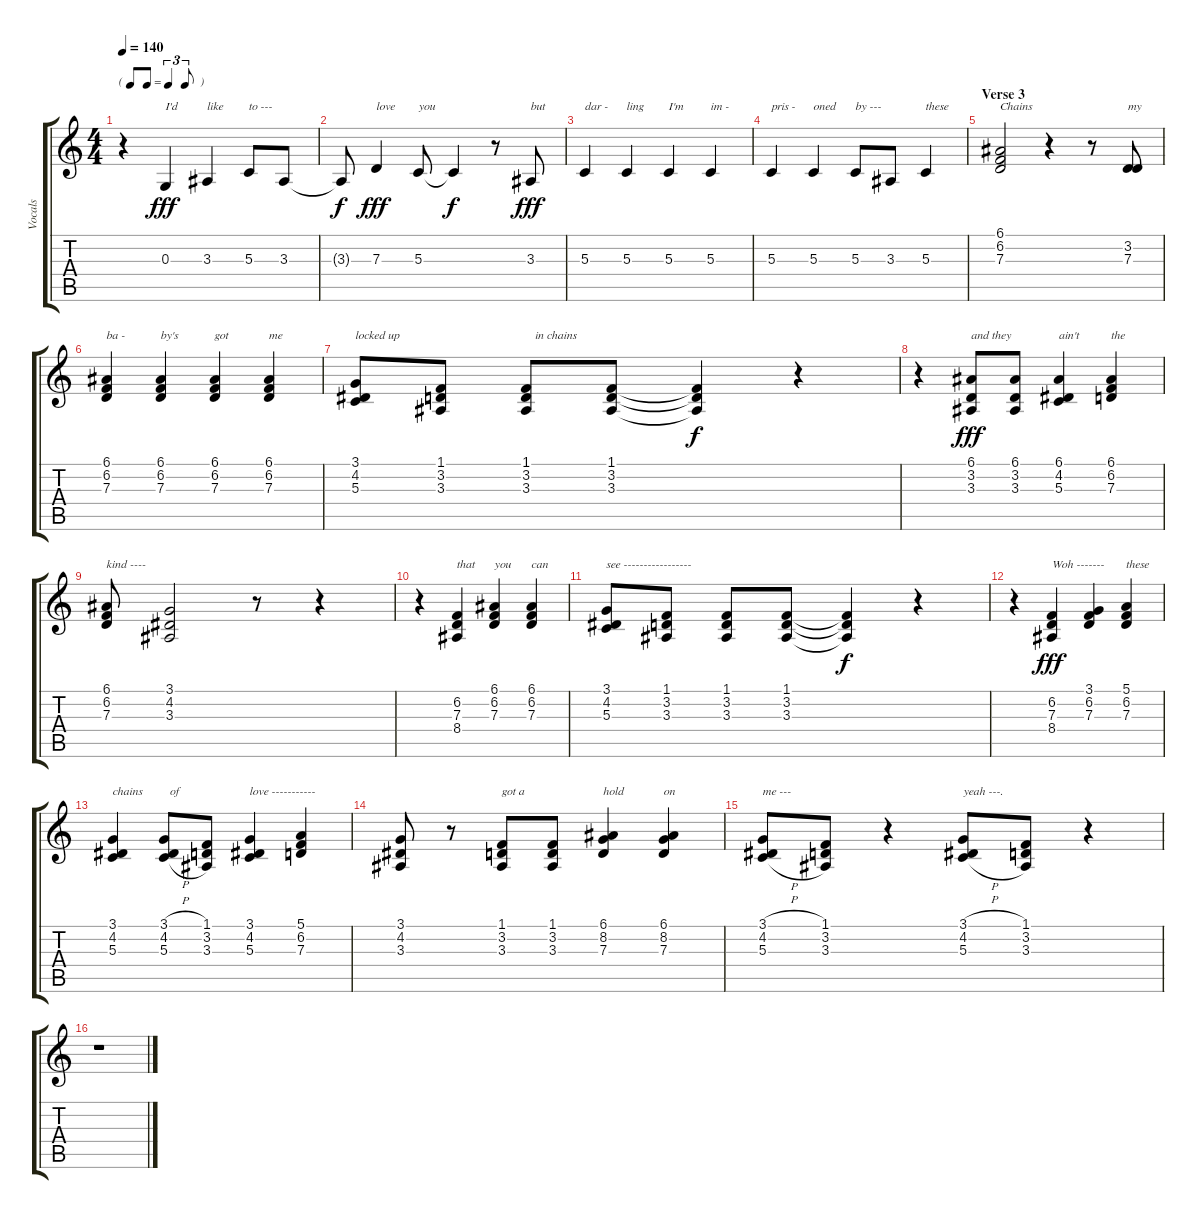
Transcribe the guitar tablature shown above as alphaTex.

\track ("Vocals" "Vocals") {instrument tenorsax}
\staff {score tabs}
\tuning (E4 B3 G3 D3 A2 E2) {hide}
\ts (4 4)
\tf triplet8th
\tempo 140
\clef g2
\ks c
r.4{dy f} 0.3.4{txt "I'd" dy fff} 3.3.4{txt "like"} 5.3.8{txt "to ---"} 3.3.8 |
3.3{t}.8{dy f} 7.3.4{txt "love" dy fff} 5.3.8{txt "you"} 5.3{t}.4{dy f} r.8 3.3.8{txt "but" dy fff} |
5.3.4{txt "dar -"} 5.3.4{txt "ling"} 5.3.4{txt "I'm"} 5.3.4{txt "im -"} |
5.3.4{txt "pris -"} 5.3.4{txt "oned"} 5.3.8{txt "by ---"} 3.3.8 5.3.4{txt "these"} |
\section ("" "Verse 3")
(6.1 6.2 7.3).2{txt "Chains" instrument tenorsax} r.4 r.8 (3.2 7.3).8{txt "my"} |
(6.1 6.2 7.3).4{txt "ba -"} (6.1 6.2 7.3).4{txt "by's"} (6.1 6.2 7.3).4{txt "got"} (6.1 6.2 7.3).4{txt "me"} |
(3.1 4.2 5.3).8{txt "locked up"} (1.1 3.2 3.3).8 (1.1 3.2 3.3).8{txt "   in chains"} (1.1 3.2 3.3).8 (1.1{t} 3.2{t} 3.3{t}).4{dy f} r.4 |
r.4 (6.1 3.2 3.3).8{txt "and they" dy fff} (6.1 3.2 3.3).8 (6.1 4.2 5.3).4{txt "ain't"} (6.1 6.2 7.3).4{txt "the"} |
(6.1 6.2 7.3).8{txt "kind ----"} (3.1 4.2 3.3).2 r.8 r.4 |
r.4 (6.2 7.3 8.4).4{txt "that"} (6.1 6.2 7.3).4{txt "you"} (6.1 6.2 7.3).4{txt "can"} |
(3.1 4.2 5.3).8{txt "see -----------------"} (1.1 3.2 3.3).8 (1.1 3.2 3.3).8 (1.1 3.2 3.3).8 (1.1{t} 3.2{t} 3.3{t}).4{dy f} r.4 |
r.4 (6.2 7.3 8.4).4{txt "Woh -------" dy fff} (3.1 6.2 7.3).4 (5.1 6.2 7.3).4{txt "these"} |
(3.1 4.2 5.3).4{txt "chains"} (3.1{h} 4.2{h} 5.3{h}).8{txt "  of"} (1.1 3.2 3.3).8 (3.1 4.2 5.3).4{txt "love -----------"} (5.1 6.2 7.3).4 |
(3.1 4.2 3.3).8 r.8 (1.1 3.2 3.3).8{txt "got a"} (1.1 3.2 3.3).8 (6.1 8.2 7.3).4{txt "hold"} (6.1 8.2 7.3).4{txt "on"} |
(3.1{h} 4.2{h} 5.3{h}).8{txt "me ---"} (1.1 3.2 3.3).8 r.4 (3.1{h} 4.2{h} 5.3{h}).8{txt "yeah ---."} (1.1 3.2 3.3).8 r.4 |
r.1
